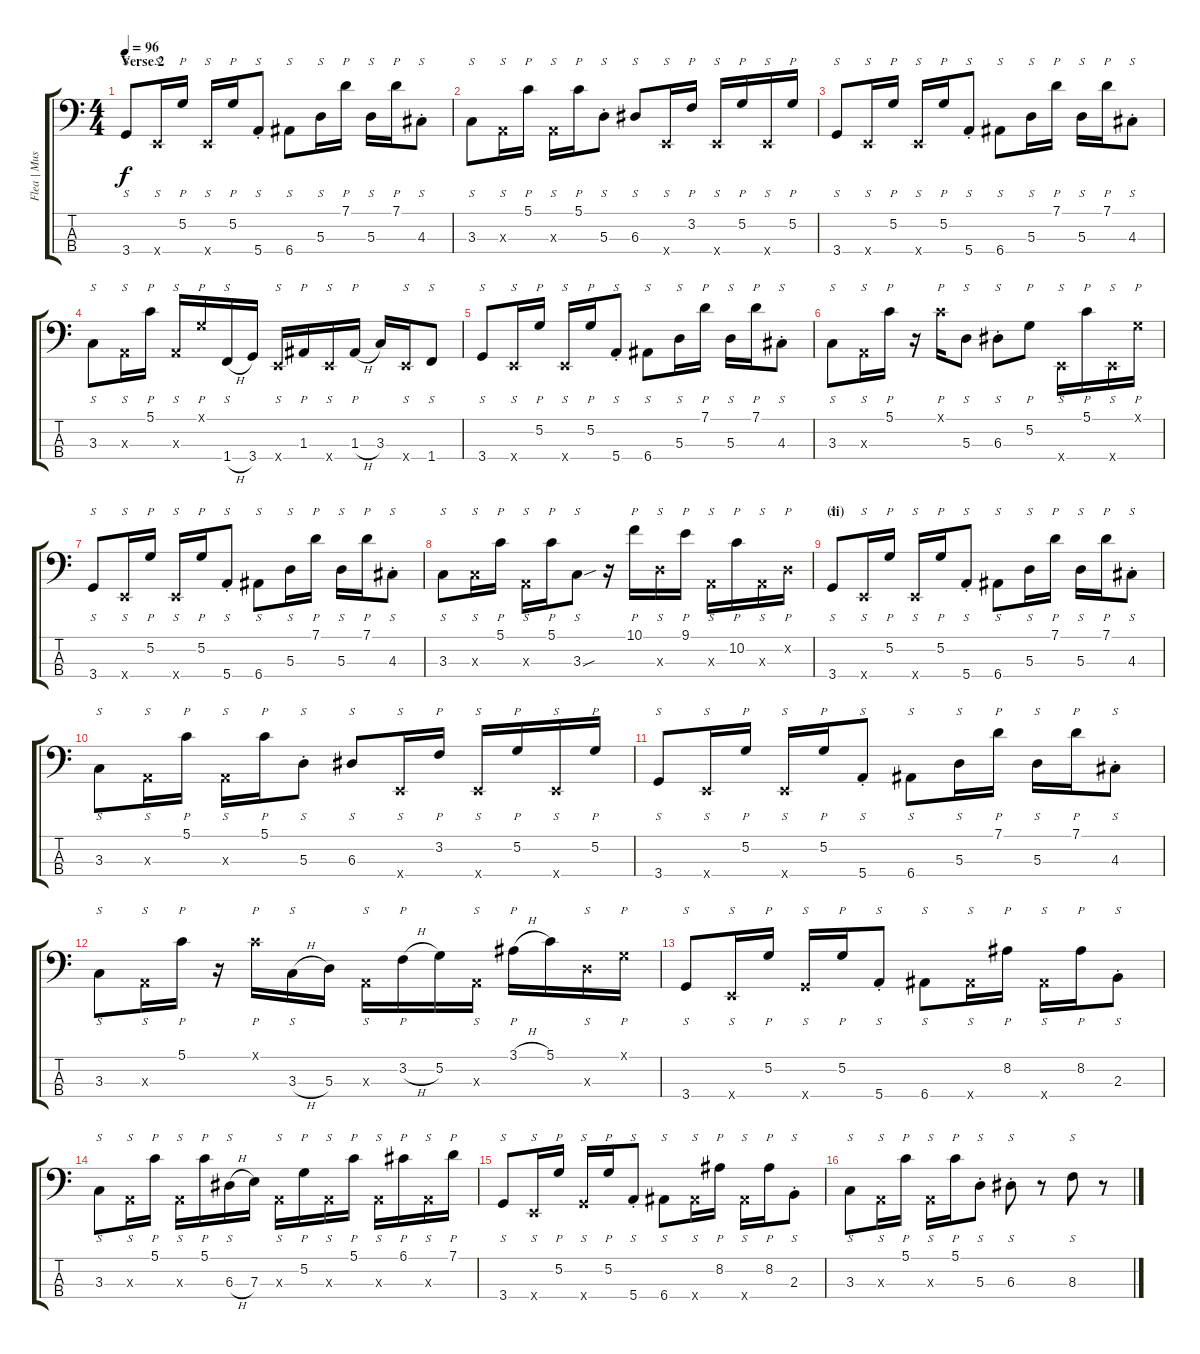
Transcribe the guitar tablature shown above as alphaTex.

\track ("Flea | Music Man Stingray | Bass" "Flea | Mus") {instrument electricbassfinger}
\staff {score tabs}
\tuning (G2 D2 A1 E1) {hide}
\ts (4 4)
\section ("" "Verse 2")
\tempo 96
\clef f4
\ks c
3.4.8{s dy f} 0.4{x}.16{s} 5.2.16{p} 0.4{x}.16{s} 5.2.16{p} 5.4{st}.8{s} 6.4.8{s} 5.3.16{s} 7.1.16{p} 5.3.16{s} 7.1.16{p} 4.3{st}.8{s} |
3.3.8{s} 0.3{x}.16{s} 5.1.16{p} 0.3{x}.16{s} 5.1.16{p} 5.3{st}.8{s} 6.3.8{s} 0.4{x}.16{s} 3.2.16{p} 0.4{x}.16{s} 5.2.16{p} 0.4{x}.16{s} 5.2.16{p} |
3.4.8{s} 0.4{x}.16{s} 5.2.16{p} 0.4{x}.16{s} 5.2.16{p} 5.4{st}.8{s} 6.4.8{s} 5.3.16{s} 7.1.16{p} 5.3.16{s} 7.1.16{p} 4.3{st}.8{s} |
3.3.8{s} 0.3{x}.16{s} 5.1.16{p} 0.3{x}.16{s} 0.1{x}.16{p} 1.4{h}.16{s} 3.4.16 0.4{x}.16{s} 1.3.16{p} 0.4{x}.16{s} 1.3{h}.16{p} 3.3.16 0.4{x}.16{s} 1.4.8{s} |
3.4.8{s} 0.4{x}.16{s} 5.2.16{p} 0.4{x}.16{s} 5.2.16{p} 5.4{st}.8{s} 6.4.8{s} 5.3.16{s} 7.1.16{p} 5.3.16{s} 7.1.16{p} 4.3{st}.8{s} |
3.3.8{s} 0.3{x}.16{s} 5.1.16{p} r.16 5.1{x}.16{p} 5.3.8{s} 6.3{st}.8{s} 5.2.8{p} 0.4{x}.16{s} 5.1.16{p} 0.4{x}.16{s} 0.1{x}.16{p} |
3.4.8{s} 0.4{x}.16{s} 5.2.16{p} 0.4{x}.16{s} 5.2.16{p} 5.4{st}.8{s} 6.4.8{s} 5.3.16{s} 7.1.16{p} 5.3.16{s} 7.1.16{p} 4.3{st}.8{s} |
3.3.8{s} 3.3{x}.16{s} 5.1.16{p} 0.3{x}.16{s} 5.1.16{p} 3.3{sou}.8{s} r.16 10.1.16{p} 5.3{x}.16{s} 9.1.16{p} 0.3{x}.16{s} 10.2.16{p} 0.3{x}.16{s} 0.2{x}.16{p} |
\section ("" "(ii)")
3.4.8{s} 0.4{x}.16{s} 5.2.16{p} 0.4{x}.16{s} 5.2.16{p} 5.4{st}.8{s} 6.4.8{s} 5.3.16{s} 7.1.16{p} 5.3.16{s} 7.1.16{p} 4.3{st}.8{s} |
3.3.8{s} 0.3{x}.16{s} 5.1.16{p} 0.3{x}.16{s} 5.1.16{p} 5.3{st}.8{s} 6.3.8{s} 0.4{x}.16{s} 3.2.16{p} 0.4{x}.16{s} 5.2.16{p} 0.4{x}.16{s} 5.2.16{p} |
3.4.8{s} 0.4{x}.16{s} 5.2.16{p} 0.4{x}.16{s} 5.2.16{p} 5.4{st}.8{s} 6.4.8{s} 5.3.16{s} 7.1.16{p} 5.3.16{s} 7.1.16{p} 4.3{st}.8{s} |
3.3.8{s} 0.3{x}.16{s} 5.1.16{p} r.16 5.1{x}.16{p} 3.3{h}.16{s} 5.3.16 0.3{x}.16{s} 3.2{h}.16{p} 5.2.16 0.3{x}.16{s} 3.1{h}.16{p} 5.1.16 5.3{x}.16{s} 0.1{x}.16{p} |
3.4.8{s} 0.4{x}.16{s} 5.2.16{p} 3.4{x}.16{s} 5.2.16{p} 5.4{st}.8{s} 6.4.8{s} 6.4{x}.16{s} 8.2.16{p} 6.4{x}.16{s} 8.2.16{p} 2.3{st}.8{s} |
3.3.8{s} 0.3{x}.16{s} 5.1.16{p} 0.3{x}.16{s} 5.1.16{p} 6.3{h}.16{s} 7.3.16 0.3{x}.16{s} 5.2.16{p} 0.3{x}.16{s} 5.1.16{p} 0.3{x}.16{s} 6.1.16{p} 0.3{x}.16{s} 7.1.16{p} |
3.4.8{s} 0.4{x}.16{s} 5.2.16{p} 3.4{x}.16{s} 5.2.16{p} 5.4{st}.8{s} 6.4.8{s} 6.4{x}.16{s} 8.2.16{p} 6.4{x}.16{s} 8.2.16{p} 2.3{st}.8{s} |
3.3.8{s} 0.3{x}.16{s} 5.1.16{p} 0.3{x}.16{s} 5.1.16{p} 5.3{st}.8{s} 6.3{st}.8{s} r.8 8.3.8{s} r.8
